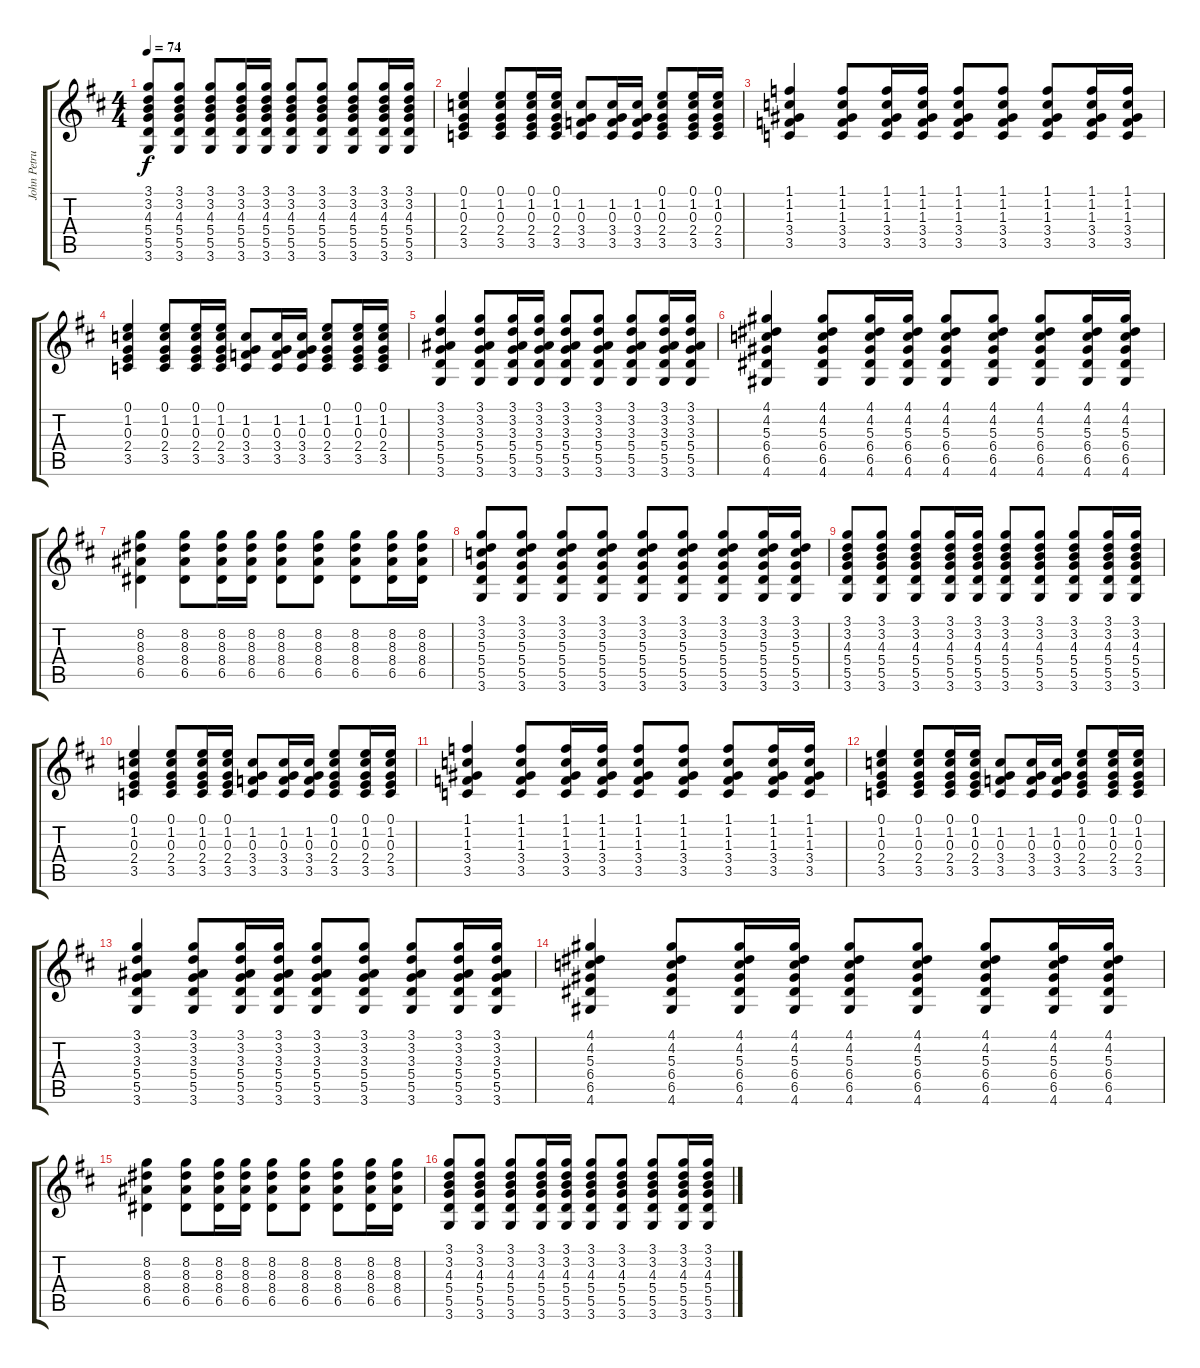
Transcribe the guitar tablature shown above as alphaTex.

\track ("John Petrucci" "John Petru") {instrument acousticguitarsteel}
\staff {score tabs}
\tuning (E4 B3 G3 D3 A2 E2) {hide}
\ts (4 4)
\tempo 74
\clef g2
\ks bminor
(3.1 3.2 4.3 5.4 5.5 3.6).8{dy f} (3.1 3.2 4.3 5.4 5.5 3.6).8 (3.1 3.2 4.3 5.4 5.5 3.6).8 (3.1 3.2 4.3 5.4 5.5 3.6).16 (3.1 3.2 4.3 5.4 5.5 3.6).16 (3.1 3.2 4.3 5.4 5.5 3.6).8 (3.1 3.2 4.3 5.4 5.5 3.6).8 (3.1 3.2 4.3 5.4 5.5 3.6).8 (3.1 3.2 4.3 5.4 5.5 3.6).16 (3.1 3.2 4.3 5.4 5.5 3.6).16 |
(0.1 1.2 0.3 2.4 3.5).4 (0.1 1.2 0.3 2.4 3.5).8 (0.1 1.2 0.3 2.4 3.5).16 (0.1 1.2 0.3 2.4 3.5).16 (1.2 0.3 3.4 3.5).8 (1.2 0.3 3.4 3.5).16 (1.2 0.3 3.4 3.5).16 (0.1 1.2 0.3 2.4 3.5).8 (0.1 1.2 0.3 2.4 3.5).16 (0.1 1.2 0.3 2.4 3.5).16 |
(1.1 1.2 1.3 3.4 3.5).4 (1.1 1.2 1.3 3.4 3.5).8 (1.1 1.2 1.3 3.4 3.5).16 (1.1 1.2 1.3 3.4 3.5).16 (1.1 1.2 1.3 3.4 3.5).8 (1.1 1.2 1.3 3.4 3.5).8 (1.1 1.2 1.3 3.4 3.5).8 (1.1 1.2 1.3 3.4 3.5).16 (1.1 1.2 1.3 3.4 3.5).16 |
(0.1 1.2 0.3 2.4 3.5).4 (0.1 1.2 0.3 2.4 3.5).8 (0.1 1.2 0.3 2.4 3.5).16 (0.1 1.2 0.3 2.4 3.5).16 (1.2 0.3 3.4 3.5).8 (1.2 0.3 3.4 3.5).16 (1.2 0.3 3.4 3.5).16 (0.1 1.2 0.3 2.4 3.5).8 (0.1 1.2 0.3 2.4 3.5).16 (0.1 1.2 0.3 2.4 3.5).16 |
(3.1 3.2 3.3 5.4 5.5 3.6).4 (3.1 3.2 3.3 5.4 5.5 3.6).8 (3.1 3.2 3.3 5.4 5.5 3.6).16 (3.1 3.2 3.3 5.4 5.5 3.6).16 (3.1 3.2 3.3 5.4 5.5 3.6).8 (3.1 3.2 3.3 5.4 5.5 3.6).8 (3.1 3.2 3.3 5.4 5.5 3.6).8 (3.1 3.2 3.3 5.4 5.5 3.6).16 (3.1 3.2 3.3 5.4 5.5 3.6).16 |
(4.1 4.2 5.3 6.4 6.5 4.6).4 (4.1 4.2 5.3 6.4 6.5 4.6).8 (4.1 4.2 5.3 6.4 6.5 4.6).16 (4.1 4.2 5.3 6.4 6.5 4.6).16 (4.1 4.2 5.3 6.4 6.5 4.6).8 (4.1 4.2 5.3 6.4 6.5 4.6).8 (4.1 4.2 5.3 6.4 6.5 4.6).8 (4.1 4.2 5.3 6.4 6.5 4.6).16 (4.1 4.2 5.3 6.4 6.5 4.6).16 |
(8.2 8.3 8.4 6.5).4 (8.2 8.3 8.4 6.5).8 (8.2 8.3 8.4 6.5).16 (8.2 8.3 8.4 6.5).16 (8.2 8.3 8.4 6.5).8 (8.2 8.3 8.4 6.5).8 (8.2 8.3 8.4 6.5).8 (8.2 8.3 8.4 6.5).16 (8.2 8.3 8.4 6.5).16 |
(3.1 3.2 5.3 5.4 5.5 3.6).8 (3.1 3.2 5.3 5.4 5.5 3.6).8 (3.1 3.2 5.3 5.4 5.5 3.6).8 (3.1 3.2 5.3 5.4 5.5 3.6).8 (3.1 3.2 5.3 5.4 5.5 3.6).8 (3.1 3.2 5.3 5.4 5.5 3.6).8 (3.1 3.2 5.3 5.4 5.5 3.6).8 (3.1 3.2 5.3 5.4 5.5 3.6).16 (3.1 3.2 5.3 5.4 5.5 3.6).16 |
(3.1 3.2 4.3 5.4 5.5 3.6).8 (3.1 3.2 4.3 5.4 5.5 3.6).8 (3.1 3.2 4.3 5.4 5.5 3.6).8 (3.1 3.2 4.3 5.4 5.5 3.6).16 (3.1 3.2 4.3 5.4 5.5 3.6).16 (3.1 3.2 4.3 5.4 5.5 3.6).8 (3.1 3.2 4.3 5.4 5.5 3.6).8 (3.1 3.2 4.3 5.4 5.5 3.6).8 (3.1 3.2 4.3 5.4 5.5 3.6).16 (3.1 3.2 4.3 5.4 5.5 3.6).16 |
(0.1 1.2 0.3 2.4 3.5).4 (0.1 1.2 0.3 2.4 3.5).8 (0.1 1.2 0.3 2.4 3.5).16 (0.1 1.2 0.3 2.4 3.5).16 (1.2 0.3 3.4 3.5).8 (1.2 0.3 3.4 3.5).16 (1.2 0.3 3.4 3.5).16 (0.1 1.2 0.3 2.4 3.5).8 (0.1 1.2 0.3 2.4 3.5).16 (0.1 1.2 0.3 2.4 3.5).16 |
(1.1 1.2 1.3 3.4 3.5).4 (1.1 1.2 1.3 3.4 3.5).8 (1.1 1.2 1.3 3.4 3.5).16 (1.1 1.2 1.3 3.4 3.5).16 (1.1 1.2 1.3 3.4 3.5).8 (1.1 1.2 1.3 3.4 3.5).8 (1.1 1.2 1.3 3.4 3.5).8 (1.1 1.2 1.3 3.4 3.5).16 (1.1 1.2 1.3 3.4 3.5).16 |
(0.1 1.2 0.3 2.4 3.5).4 (0.1 1.2 0.3 2.4 3.5).8 (0.1 1.2 0.3 2.4 3.5).16 (0.1 1.2 0.3 2.4 3.5).16 (1.2 0.3 3.4 3.5).8 (1.2 0.3 3.4 3.5).16 (1.2 0.3 3.4 3.5).16 (0.1 1.2 0.3 2.4 3.5).8 (0.1 1.2 0.3 2.4 3.5).16 (0.1 1.2 0.3 2.4 3.5).16 |
(3.1 3.2 3.3 5.4 5.5 3.6).4 (3.1 3.2 3.3 5.4 5.5 3.6).8 (3.1 3.2 3.3 5.4 5.5 3.6).16 (3.1 3.2 3.3 5.4 5.5 3.6).16 (3.1 3.2 3.3 5.4 5.5 3.6).8 (3.1 3.2 3.3 5.4 5.5 3.6).8 (3.1 3.2 3.3 5.4 5.5 3.6).8 (3.1 3.2 3.3 5.4 5.5 3.6).16 (3.1 3.2 3.3 5.4 5.5 3.6).16 |
(4.1 4.2 5.3 6.4 6.5 4.6).4 (4.1 4.2 5.3 6.4 6.5 4.6).8 (4.1 4.2 5.3 6.4 6.5 4.6).16 (4.1 4.2 5.3 6.4 6.5 4.6).16 (4.1 4.2 5.3 6.4 6.5 4.6).8 (4.1 4.2 5.3 6.4 6.5 4.6).8 (4.1 4.2 5.3 6.4 6.5 4.6).8 (4.1 4.2 5.3 6.4 6.5 4.6).16 (4.1 4.2 5.3 6.4 6.5 4.6).16 |
(8.2 8.3 8.4 6.5).4 (8.2 8.3 8.4 6.5).8 (8.2 8.3 8.4 6.5).16 (8.2 8.3 8.4 6.5).16 (8.2 8.3 8.4 6.5).8 (8.2 8.3 8.4 6.5).8 (8.2 8.3 8.4 6.5).8 (8.2 8.3 8.4 6.5).16 (8.2 8.3 8.4 6.5).16 |
(3.1 3.2 4.3 5.4 5.5 3.6).8 (3.1 3.2 4.3 5.4 5.5 3.6).8 (3.1 3.2 4.3 5.4 5.5 3.6).8 (3.1 3.2 4.3 5.4 5.5 3.6).16 (3.1 3.2 4.3 5.4 5.5 3.6).16 (3.1 3.2 4.3 5.4 5.5 3.6).8 (3.1 3.2 4.3 5.4 5.5 3.6).8 (3.1 3.2 4.3 5.4 5.5 3.6).8 (3.1 3.2 4.3 5.4 5.5 3.6).16 (3.1 3.2 4.3 5.4 5.5 3.6).16
